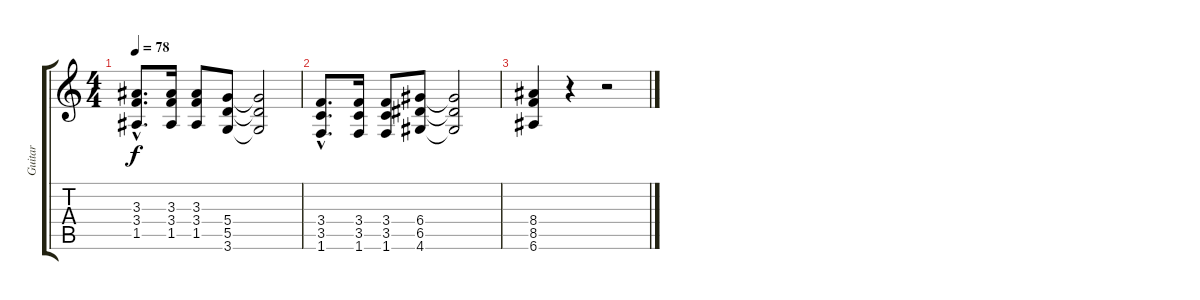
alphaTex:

\track ("Guitar" "Guitar") {instrument distortionguitar}
\staff {score tabs}
\tuning (E4 B3 G3 D3 A2 E2) {hide}
\ts (4 4)
\tempo 78
\clef g2
\ks c
(3.3{hac} 3.4{hac} 1.5{hac}).8{d dy f} (3.3 3.4 1.5).16 (3.3 3.4 1.5).8 (5.4 5.5 3.6).8 (5.4{t} 5.5{t} 3.6{t}).2 |
(3.4{hac} 3.5{hac} 1.6{hac}).8{d} (3.4 3.5 1.6).16 (3.4 3.5 1.6).8 (6.4 6.5 4.6).8 (6.4{t} 6.5{t} 4.6{t}).2 |
(8.4 8.5 6.6).4 r.4 r.2
